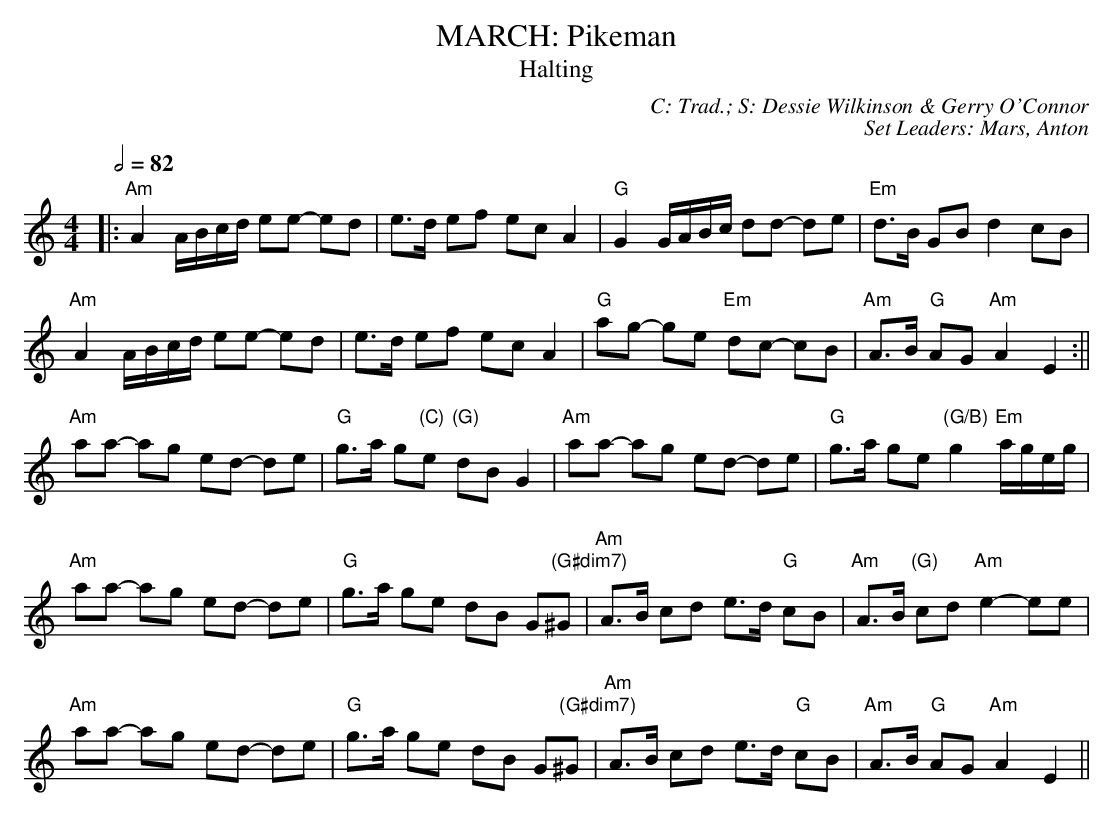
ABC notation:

X:1
T: MARCH: Pikeman
T: Halting
C: C: Trad.; S: Dessie Wilkinson & Gerry O'Connor
C: Set Leaders: Mars, Anton
M: 4/4
L: 1/8
Q: 1/2=82
K: Amin
|:"Am"A2 A/B/c/d/ ee- ed|e>d ef ec A2|"G"G2 G/A/B/c/ dd- de|"Em"d>B GB d2 cB|
"Am"A2 A/B/c/d/ ee- ed|e>d ef ec A2|"G"ag- ge "Em"dc- cB| "Am"A>B "G"AG "Am"A2 E2:||
"Am"aa- ag ed- de|"G"g>a g"(C)"e "(G)"dB G2|"Am"aa- ag ed- de|"G"g>a ge "(G/B)"g2 "Em"a/g/e/g/|
"Am"aa- ag ed- de|"G"g>a ge dB G"(G#dim7)"^G|"Am"A>B cd e>d "G"cB|"Am"A>B "(G)"cd "Am"e2- ee|
"Am"aa- ag ed- de|"G"g>a ge dB G"(G#dim7)"^G|"Am"A>B cd e>d "G"cB|"Am"A>B "G"AG "Am"A2 E2||
